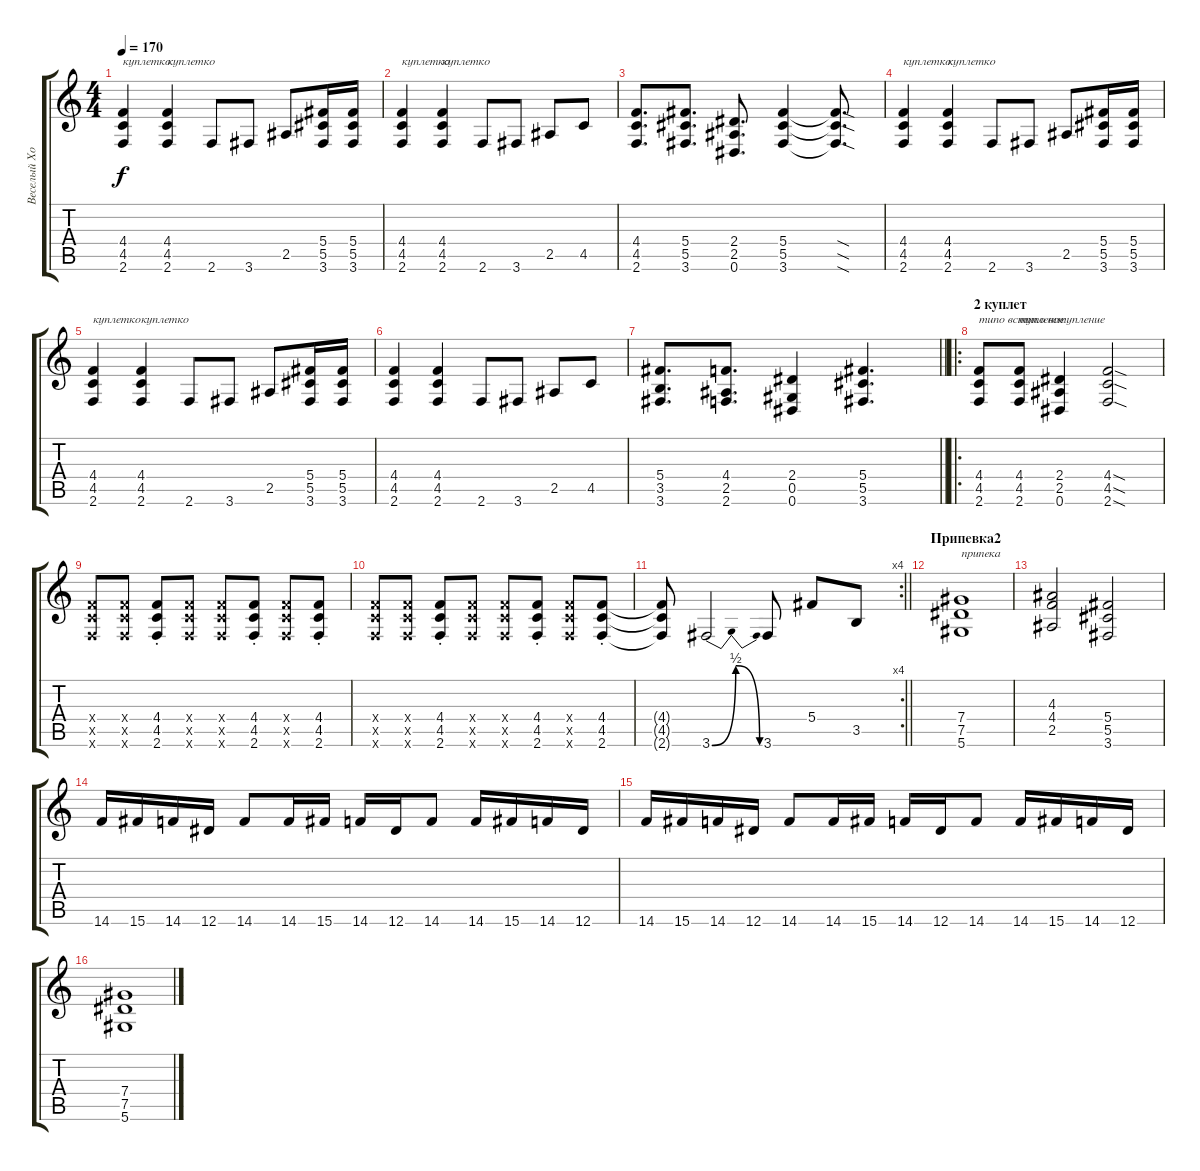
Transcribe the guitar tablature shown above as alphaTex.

\track ("Веселый Хобит" "Веселый Хо") {instrument overdrivenguitar}
\staff {score tabs}
\tuning (Eb4 Bb3 Gb3 Db3 Ab2 Eb2) {hide}
\ts (4 4)
\tempo 170
\clef g2
\ks c
(4.4 4.5 2.6).4{txt "куплетко" dy f} (4.4 4.5 2.6).4{txt "куплетко"} 2.6.8 3.6.8 2.5.8 (5.4 5.5 3.6).16 (5.4 5.5 3.6).16 |
(4.4 4.5 2.6).4{txt "куплетко"} (4.4 4.5 2.6).4{txt "куплетко"} 2.6.8 3.6.8 2.5.8 4.5.8 |
(4.4 4.5 2.6).8{d} (5.4 5.5 3.6).8{d} (2.4 2.5 0.6).8{d} (5.4 5.5 3.6).4 (5.4{sod t} 5.5{sod t} 3.6{sod t}).8{d} |
(4.4 4.5 2.6).4{txt "куплетко"} (4.4 4.5 2.6).4{txt "куплетко"} 2.6.8 3.6.8 2.5.8 (5.4 5.5 3.6).16 (5.4 5.5 3.6).16 |
(4.4 4.5 2.6).4{txt "куплетко"} (4.4 4.5 2.6).4{txt "куплетко"} 2.6.8 3.6.8 2.5.8 (5.4 5.5 3.6).16 (5.4 5.5 3.6).16 |
(4.4 4.5 2.6).4 (4.4 4.5 2.6).4 2.6.8 3.6.8 2.5.8 4.5.8 |
\barLineRight lightlight
(5.4 3.5 3.6).8{d} (4.4 2.5 2.6).8{d} (2.4 0.5 0.6).4 (5.4 5.5 3.6).4{d} |
\ro
\section ("" "2 куплет")
(4.4 4.5 2.6).8{txt "типо вступление"} (4.4 4.5 2.6).8{txt "типо вступление"} (2.4 2.5 0.6).4 (4.4{sod} 4.5{sod} 2.6{sod}).2 |
(4.4{x} 4.5{x} 2.6{x}).8 (4.4{x} 4.5{x} 2.6{x}).8 (4.4{st} 4.5{st} 2.6{st}).8 (4.4{x} 4.5{x} 2.6{x}).8 (4.4{x} 4.5{x} 2.6{x}).8 (4.4{st} 4.5{st} 2.6{st}).8 (4.4{x} 4.5{x} 2.6{x}).8 (4.4{st} 4.5{st} 2.6{st}).8 |
(4.4{x} 4.5{x} 2.6{x}).8 (4.4{x} 4.5{x} 2.6{x}).8 (4.4{st} 4.5{st} 2.6{st}).8 (4.4{x} 4.5{x} 2.6{x}).8 (4.4{x} 4.5{x} 2.6{x}).8 (4.4{st} 4.5{st} 2.6{st}).8 (4.4{x} 4.5{x} 2.6{x}).8 (4.4{st} 4.5{st} 2.6{st}).8 |
\rc 4
\barLineRight lightlight
(4.4{t} 4.5{t} 2.6{t}).8 3.6{be (bendrelease 0 0 30 2 30 2 60 0)}.2 3.6.8 5.4.8 3.5.8 |
\section ("" "Припевка2")
(7.4 7.5 5.6).1{txt "припека"} |
(4.3 4.4 2.5).2 (5.4 5.5 3.6).2 |
14.6.16 15.6.16 14.6.16 12.6.16 14.6.8 14.6.16 15.6.16 14.6.16 12.6.16 14.6.8 14.6.16 15.6.16 14.6.16 12.6.16 |
14.6.16 15.6.16 14.6.16 12.6.16 14.6.8 14.6.16 15.6.16 14.6.16 12.6.16 14.6.8 14.6.16 15.6.16 14.6.16 12.6.16 |
(7.4 7.5 5.6).1
